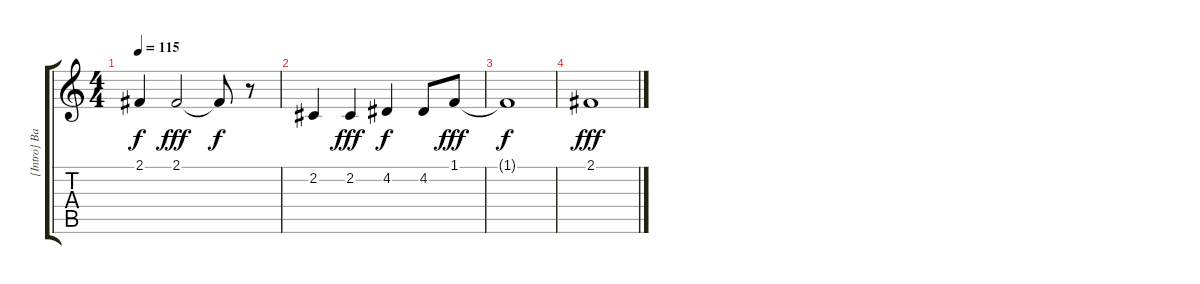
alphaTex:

\track ("[Intro] Backing Voice" "[Intro] Ba") {instrument voiceoohs}
\staff {score tabs}
\tuning (E4 B3 G3 D3 A2 E2) {hide}
\ts (4 4)
\tempo 115
\clef g2
\ks c
2.1{t}.4{dy f} 2.1.2{dy fff} 2.1{t}.8{dy f} r.8 |
2.2.4 2.2.4{dy fff} 4.2.4{dy f} 4.2.8 1.1.8{dy fff} |
1.1{t}.1{dy f} |
2.1.1{dy fff}
